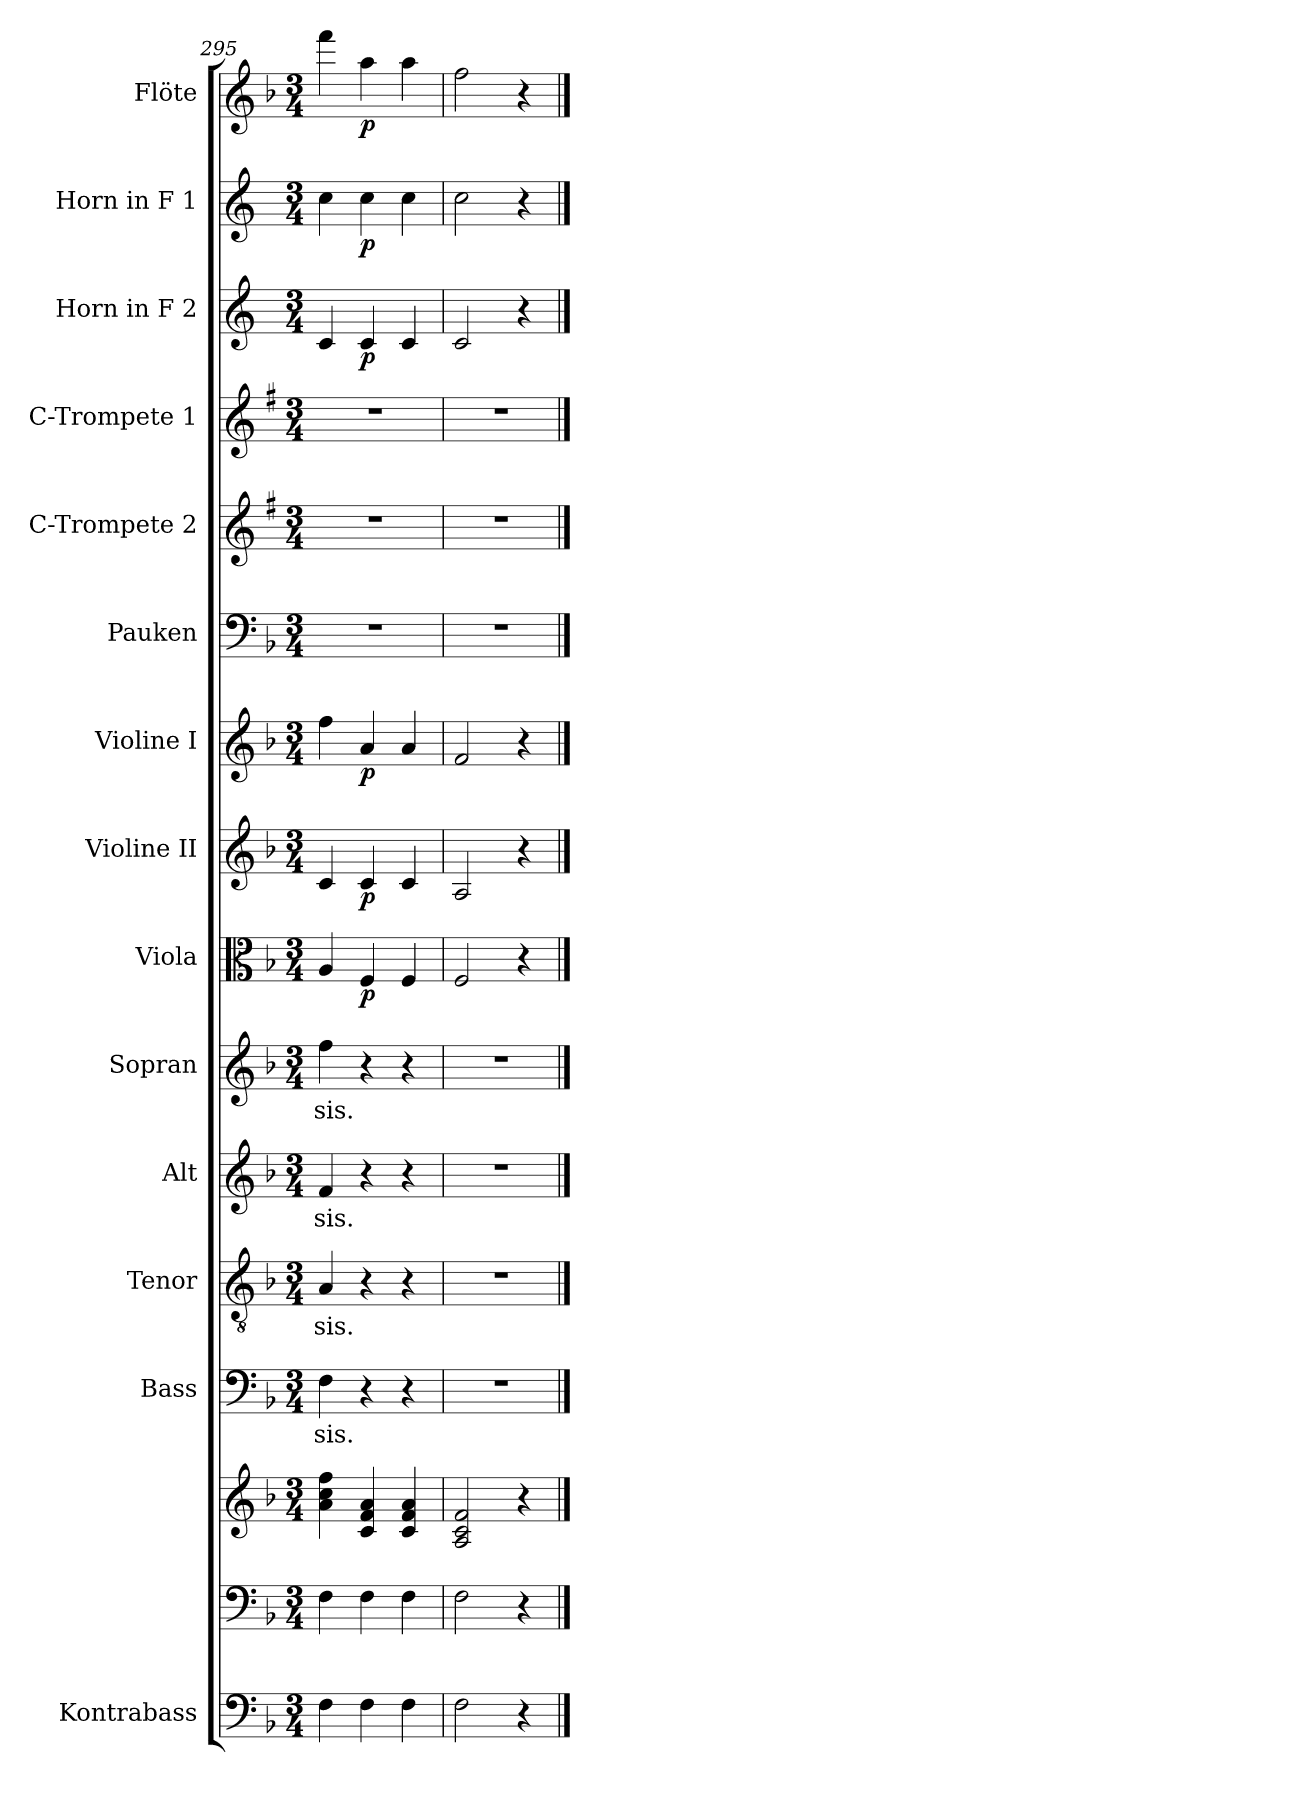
**kern	**kern	**kern	**kern	**text	**kern	**text	**kern	**text	**kern	**text	**kern	**dynam	**kern	**dynam	**kern	**dynam	**kern	**kern	**kern	**kern	**dynam	**kern	**dynam	**kern	**dynam
*part15	*part14	*part14	*part13	*part13	*part12	*part12	*part11	*part11	*part10	*part10	*part9	*part9	*part8	*part8	*part7	*part7	*part6	*part5	*part4	*part3	*part3	*part2	*part2	*part1	*part1
*staff16	*staff15	*staff14	*staff13	*staff13	*staff12	*staff12	*staff11	*staff11	*staff10	*staff10	*staff9	*staff9	*staff8	*staff8	*staff7	*staff7	*staff6	*staff5	*staff4	*staff3	*staff3	*staff2	*staff2	*staff1	*staff1
*I"Kontrabass	*	*	*I"Bass	*	*I"Tenor	*	*I"Alt	*	*I"Sopran	*	*I"Viola	*	*I"Violine II	*	*I"Violine I	*	*I"Pauken	*I"C-Trompete 2	*I"C-Trompete 1	*I"Horn in F 2	*	*I"Horn in F 1	*	*I"Flöte	*
*I'Kb.	*	*	*I'B.	*	*I'T.	*	*I'A.	*	*I'S.	*	*I'Vla.	*	*I'Vl. II	*	*I'Vl. I	*	*I'Pk.	*I'C Trp. 2	*I'C Trp. 1	*	*	*	*	*I'Fl.	*
*clefF4	*clefF4	*clefG2	*clefF4	*	*clefGv2	*	*clefG2	*	*clefG2	*	*clefC3	*	*clefG2	*	*clefG2	*	*clefF4	*clefG2	*clefG2	*clefG2	*	*clefG2	*	*clefG2	*
*ITrd7c12	*	*	*	*	*	*	*	*	*	*	*	*	*	*	*	*	*	*ITrd1c2	*ITrd1c2	*ITrd4c7	*	*ITrd4c7	*	*	*
*k[b-]	*k[b-]	*k[b-]	*k[b-]	*	*k[b-]	*	*k[b-]	*	*k[b-]	*	*k[b-]	*	*k[b-]	*	*k[b-]	*	*k[b-]	*k[b-]	*k[b-]	*k[b-]	*	*k[b-]	*	*k[b-]	*
*F:	*F:	*F:	*F:	*	*F:	*	*F:	*	*F:	*	*F:	*	*F:	*	*F:	*	*F:	*F:	*F:	*F:	*	*F:	*	*F:	*
*M3/4	*M3/4	*M3/4	*M3/4	*	*M3/4	*	*M3/4	*	*M3/4	*	*M3/4	*	*M3/4	*	*M3/4	*	*M3/4	*M3/4	*M3/4	*M3/4	*	*M3/4	*	*M3/4	*
=295	=295	=295	=295	=295	=295	=295	=295	=295	=295	=295	=295	=295	=295	=295	=295	=295	=295	=295	=295	=295	=295	=295	=295	=295	=295
!	!	!	!	!LO:LY:b	!	!LO:LY:b	!	!LO:LY:b	!	!LO:LY:b	!	!	!	!	!	!	!	!	!	!	!	!	!	!	!
4FF\	4F\	4a\ 4cc\ 4ff\	4F\	-sis.	4A/	-sis.	4f/	-sis.	4ff\	-sis.	4A/	.	4c/	.	4ff\	.	2.r	2.r	2.r	4F/	.	4f\	.	4fff\	.
!	!	!	!	!	!	!	!	!	!	!	!	!LO:DY:b	!	!LO:DY:b	!	!LO:DY:b	!	!	!	!	!LO:DY:b	!	!LO:DY:b	!	!LO:DY:b
4FF\	4F\	4c/ 4f/ 4a/	4r	.	4r	.	4r	.	4r	.	4F/	p	4c/	p	4a/	p	.	.	.	4F/	p	4f\	p	4aa\	p
4FF\	4F\	4c/ 4f/ 4a/	4r	.	4r	.	4r	.	4r	.	4F/	.	4c/	.	4a/	.	.	.	.	4F/	.	4f\	.	4aa\	.
=296	=296	=296	=296	=296	=296	=296	=296	=296	=296	=296	=296	=296	=296	=296	=296	=296	=296	=296	=296	=296	=296	=296	=296	=296	=296
2FF\	2F\	2A/ 2c/ 2f/	2.r	.	2.r	.	2.r	.	2.r	.	2F/	.	2A/	.	2f/	.	2.r	2.r	2.r	2F/	.	2f\	.	2ff\	.
4r	4r	4r	.	.	.	.	.	.	.	.	4r	.	4r	.	4r	.	.	.	.	4r	.	4r	.	4r	.
==	==	==	==	==	==	==	==	==	==	==	==	==	==	==	==	==	==	==	==	==	==	==	==	==	==
*-	*-	*-	*-	*-	*-	*-	*-	*-	*-	*-	*-	*-	*-	*-	*-	*-	*-	*-	*-	*-	*-	*-	*-	*-	*-
